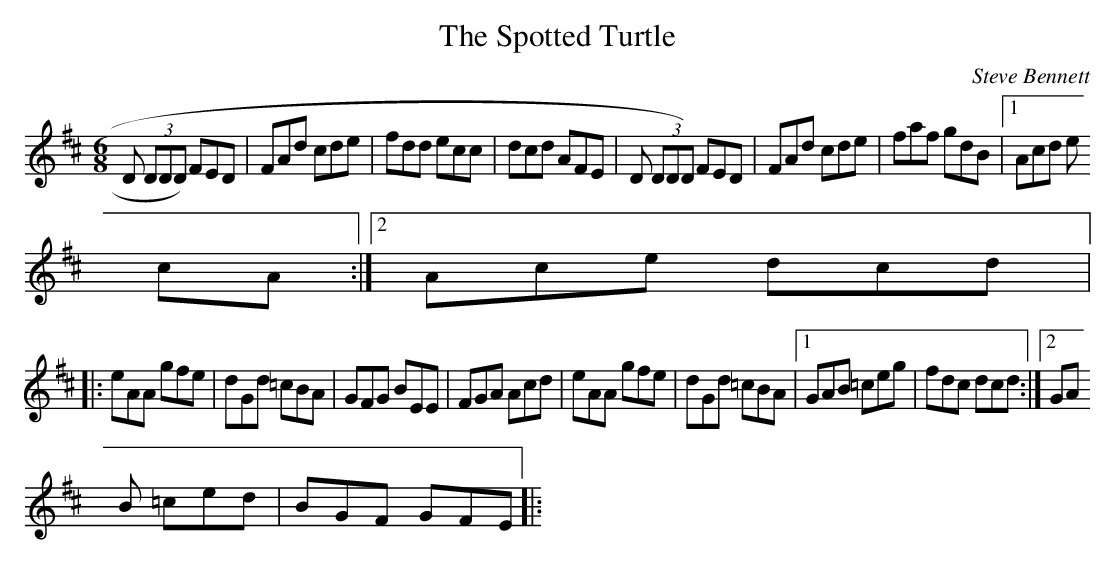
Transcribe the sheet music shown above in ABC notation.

X:1
T:The Spotted Turtle
M:6/8
L:1/8
C:Steve Bennett
K:D
D (3DDD) FED|FAd cde|fdd ecc|dcd AFE|D (3DDD) FED|FAd cde|faf gdB|1Acd e
cA:|2Ace dcd|:
eAA gfe|dGd =cBA|GFG BEE|FGA Acd|eAA gfe|dGd =cBA|1GAB =ceg|fdc dcd:|2GA
B =ced|BGF GFE|:
